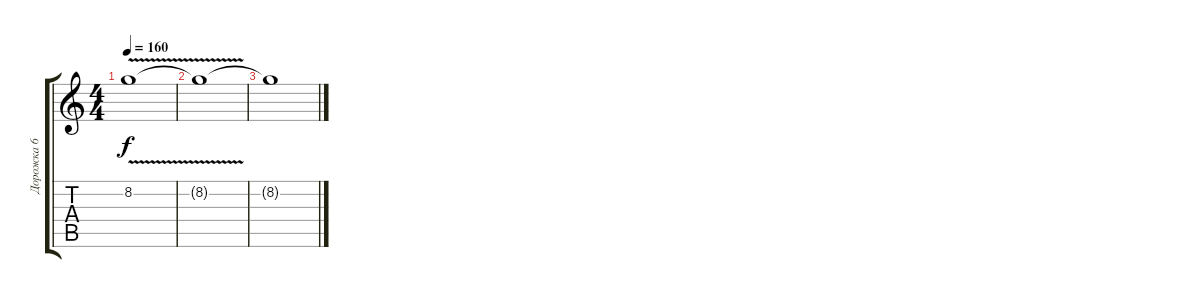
\track ("Дорожка 6" "Дорожка 6") {instrument distortionguitar}
\staff {score tabs}
\tuning (E4 B3 G3 D3 A2 D2) {hide}
\ts (4 4)
\tempo 160
\clef g2
\ks c
8.2{v}.1{dy f} |
8.2{t}.1 |
8.2{t}.1
